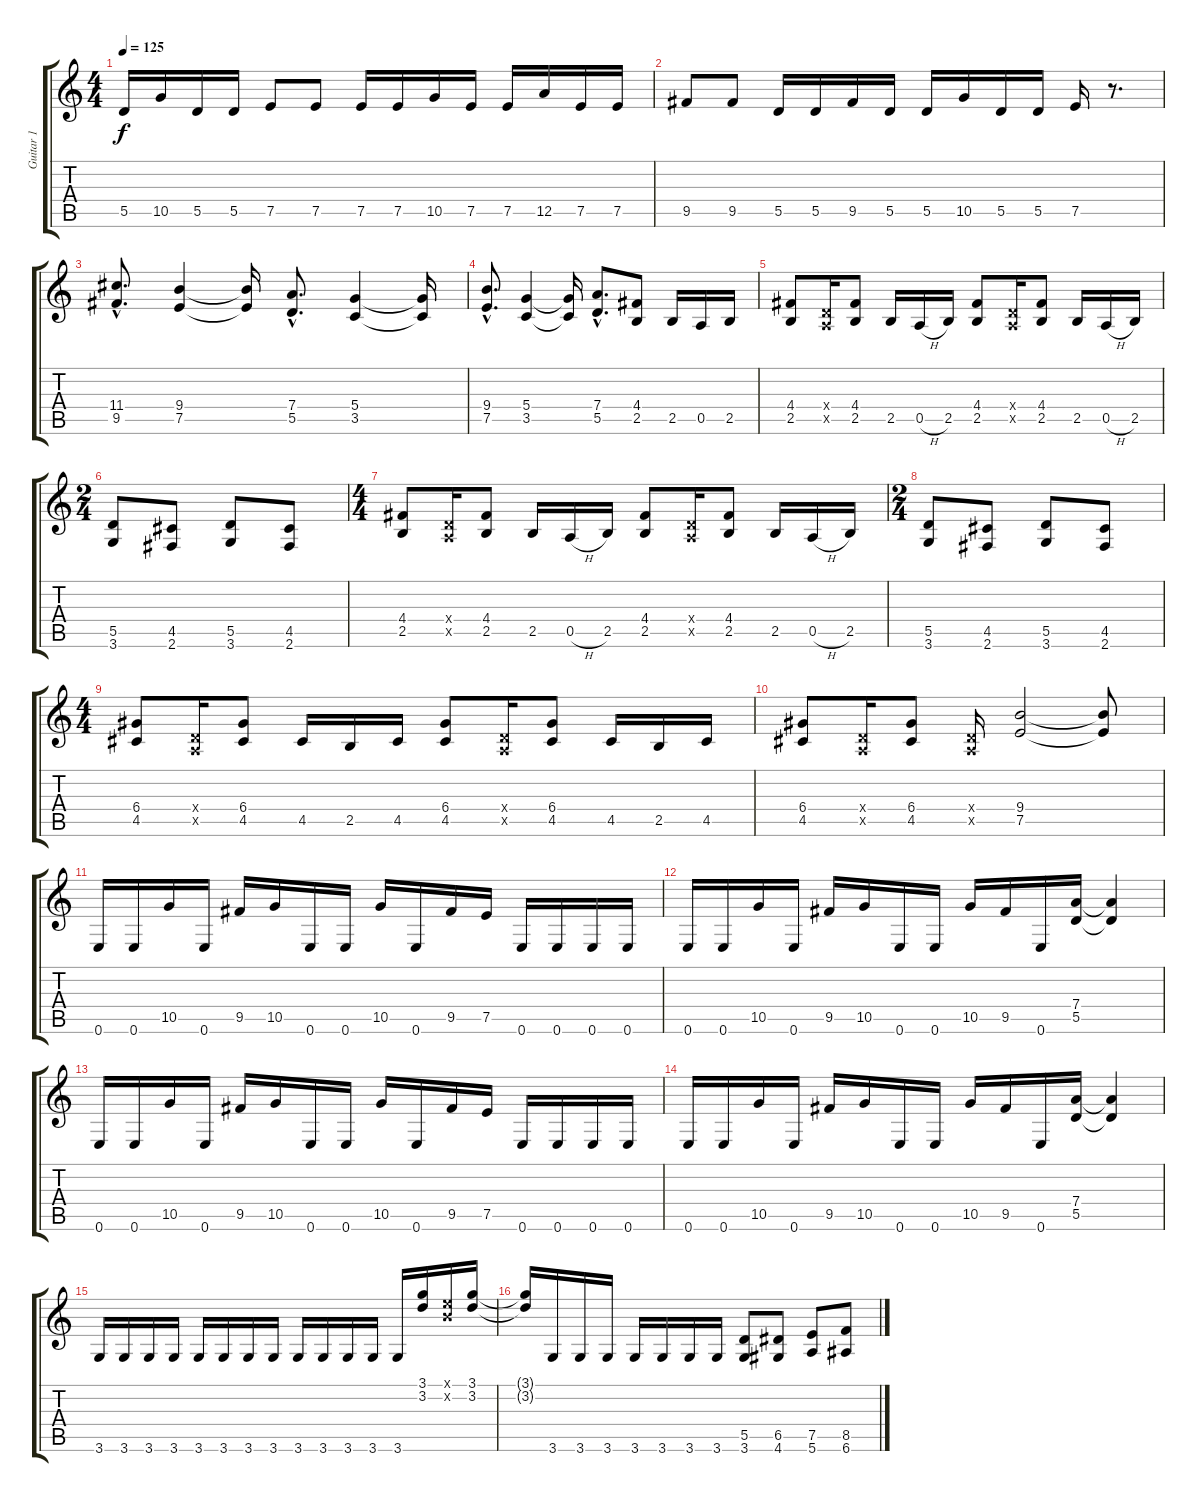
\track ("Guitar 1" "Guitar 1") {instrument distortionguitar}
\staff {score tabs}
\tuning (E4 B3 G3 D3 A2 E2) {hide}
\ts (4 4)
\tempo 125
\clef g2
\ks c
5.5.16{dy f} 10.5.16 5.5.16 5.5.16 7.5.8 7.5.8 7.5.16 7.5.16 10.5.16 7.5.16 7.5.16 12.5.16 7.5.16 7.5.16 |
9.5.8 9.5.8 5.5.16 5.5.16 9.5.16 5.5.16 5.5.16 10.5.16 5.5.16 5.5.16 7.5.16 r.8{d} |
(11.4{hac} 9.5{hac}).8{d} (9.4 7.5).4 (9.4{t} 7.5{t}).16 (7.4{hac} 5.5{hac}).8{d} (5.4 3.5).4 (5.4{t} 3.5{t}).16 |
(9.4{hac} 7.5{hac}).8{d} (5.4 3.5).4 (5.4{t} 3.5{t}).16 (7.4{hac} 5.5{hac}).8{d} (4.4 2.5).8 2.5.16 0.5.16 2.5.16 |
(4.4 2.5).8 (0.4{x} 0.5{x}).16 (4.4 2.5).8 2.5.16 0.5{h}.16 2.5.16 (4.4 2.5).8 (0.4{x} 0.5{x}).16 (4.4 2.5).8 2.5.16 0.5{h}.16 2.5.16 |
\ts (2 4)
(5.5 3.6).8 (4.5 2.6).8 (5.5 3.6).8 (4.5 2.6).8 |
\ts (4 4)
(4.4 2.5).8 (0.4{x} 0.5{x}).16 (4.4 2.5).8 2.5.16 0.5{h}.16 2.5.16 (4.4 2.5).8 (0.4{x} 0.5{x}).16 (4.4 2.5).8 2.5.16 0.5{h}.16 2.5.16 |
\ts (2 4)
(5.5 3.6).8 (4.5 2.6).8 (5.5 3.6).8 (4.5 2.6).8 |
\ts (4 4)
(6.4 4.5).8 (0.4{x} 0.5{x}).16 (6.4 4.5).8 4.5.16 2.5.16 4.5.16 (6.4 4.5).8 (0.4{x} 0.5{x}).16 (6.4 4.5).8 4.5.16 2.5.16 4.5.16 |
(6.4 4.5).8 (0.4{x} 0.5{x}).16 (6.4 4.5).8 (0.4{x} 0.5{x}).16 (9.4 7.5).2 (9.4{t} 7.5{t}).8 |
0.6.16 0.6.16 10.5.16 0.6.16 9.5.16 10.5.16 0.6.16 0.6.16 10.5.16 0.6.16 9.5.16 7.5.16 0.6.16 0.6.16 0.6.16 0.6.16 |
0.6.16 0.6.16 10.5.16 0.6.16 9.5.16 10.5.16 0.6.16 0.6.16 10.5.16 9.5.16 0.6.16 (7.4 5.5).16 (7.4{t} 5.5{t}).4 |
0.6.16 0.6.16 10.5.16 0.6.16 9.5.16 10.5.16 0.6.16 0.6.16 10.5.16 0.6.16 9.5.16 7.5.16 0.6.16 0.6.16 0.6.16 0.6.16 |
0.6.16 0.6.16 10.5.16 0.6.16 9.5.16 10.5.16 0.6.16 0.6.16 10.5.16 9.5.16 0.6.16 (7.4 5.5).16 (7.4{t} 5.5{t}).4 |
3.6.16 3.6.16 3.6.16 3.6.16 3.6.16 3.6.16 3.6.16 3.6.16 3.6.16 3.6.16 3.6.16 3.6.16 3.6.16 (3.1 3.2).16 (0.1{x} 0.2{x}).16 (3.1 3.2).16 |
(3.1{t} 3.2{t}).16 3.6.16 3.6.16 3.6.16 3.6.16 3.6.16 3.6.16 3.6.16 (5.5 3.6).8 (6.5 4.6).8 (7.5 5.6).8 (8.5 6.6).8
